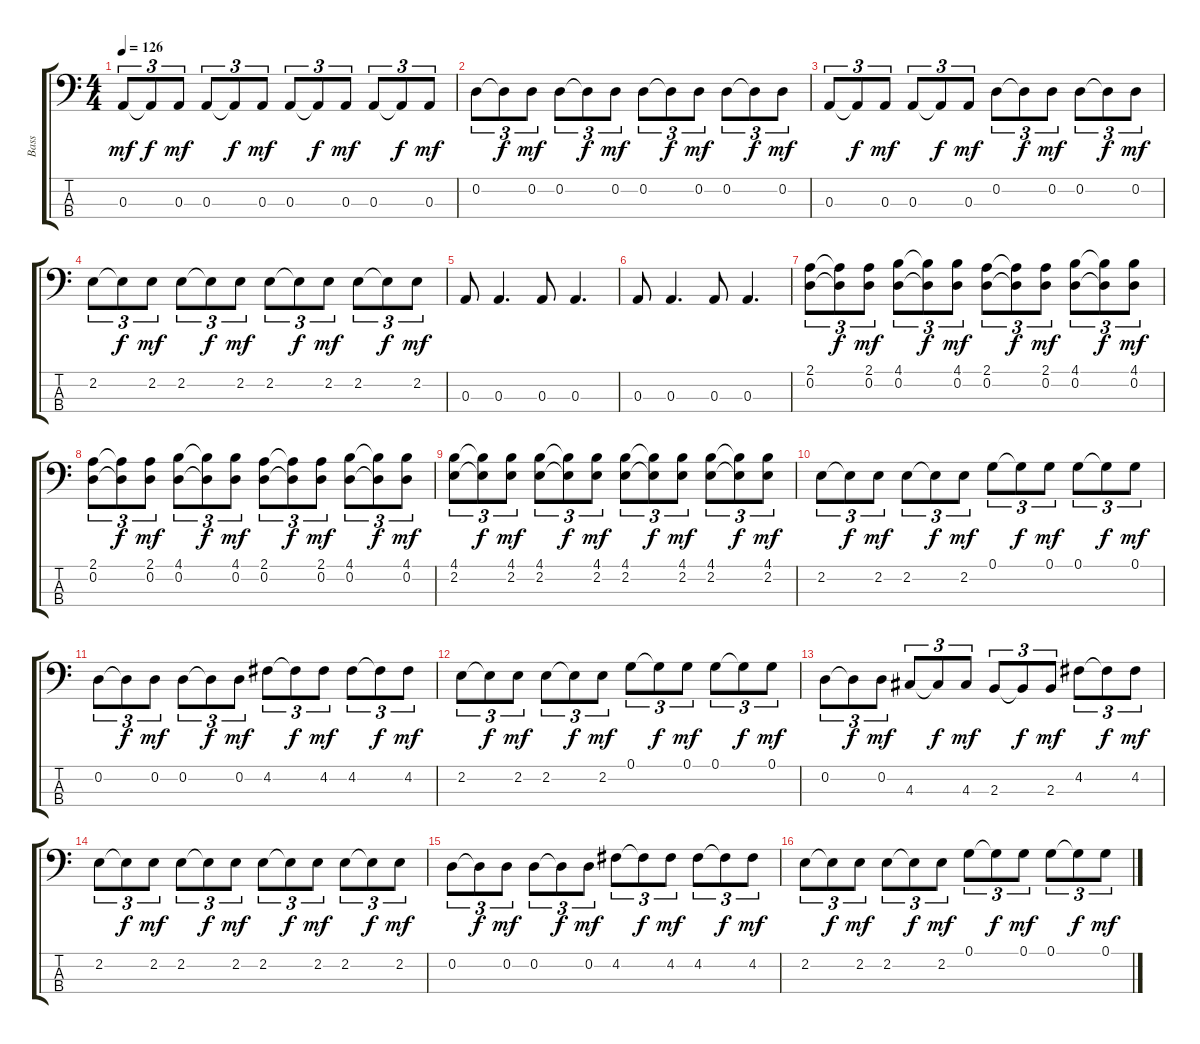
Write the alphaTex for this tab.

\track ("Bass" "Bass") {instrument electricbassfinger}
\staff {score tabs}
\tuning (G2 D2 A1 E1) {hide}
\ts (4 4)
\tempo 126
\clef f4
\ks c
0.3.8{tu (3 2) dy mf} 0.3{t}.8{tu (3 2) dy f} 0.3.8{tu (3 2) dy mf} 0.3.8{tu (3 2)} 0.3{t}.8{tu (3 2) dy f} 0.3.8{tu (3 2) dy mf} 0.3.8{tu (3 2)} 0.3{t}.8{tu (3 2) dy f} 0.3.8{tu (3 2) dy mf} 0.3.8{tu (3 2)} 0.3{t}.8{tu (3 2) dy f} 0.3.8{tu (3 2) dy mf} |
0.2.8{tu (3 2)} 0.2{t}.8{tu (3 2) dy f} 0.2.8{tu (3 2) dy mf} 0.2.8{tu (3 2)} 0.2{t}.8{tu (3 2) dy f} 0.2.8{tu (3 2) dy mf} 0.2.8{tu (3 2)} 0.2{t}.8{tu (3 2) dy f} 0.2.8{tu (3 2) dy mf} 0.2.8{tu (3 2)} 0.2{t}.8{tu (3 2) dy f} 0.2.8{tu (3 2) dy mf} |
0.3.8{tu (3 2)} 0.3{t}.8{tu (3 2) dy f} 0.3.8{tu (3 2) dy mf} 0.3.8{tu (3 2)} 0.3{t}.8{tu (3 2) dy f} 0.3.8{tu (3 2) dy mf} 0.2.8{tu (3 2)} 0.2{t}.8{tu (3 2) dy f} 0.2.8{tu (3 2) dy mf} 0.2.8{tu (3 2)} 0.2{t}.8{tu (3 2) dy f} 0.2.8{tu (3 2) dy mf} |
2.2.8{tu (3 2)} 2.2{t}.8{tu (3 2) dy f} 2.2.8{tu (3 2) dy mf} 2.2.8{tu (3 2)} 2.2{t}.8{tu (3 2) dy f} 2.2.8{tu (3 2) dy mf} 2.2.8{tu (3 2)} 2.2{t}.8{tu (3 2) dy f} 2.2.8{tu (3 2) dy mf} 2.2.8{tu (3 2)} 2.2{t}.8{tu (3 2) dy f} 2.2.8{tu (3 2) dy mf} |
0.3.8 0.3.4{d} 0.3.8 0.3.4{d} |
0.3.8 0.3.4{d} 0.3.8 0.3.4{d} |
(2.1 0.2).8{tu (3 2)} (2.1{t} 0.2{t}).8{tu (3 2) dy f} (2.1 0.2).8{tu (3 2) dy mf} (4.1 0.2).8{tu (3 2)} (4.1{t} 0.2{t}).8{tu (3 2) dy f} (4.1 0.2).8{tu (3 2) dy mf} (2.1 0.2).8{tu (3 2)} (2.1{t} 0.2{t}).8{tu (3 2) dy f} (2.1 0.2).8{tu (3 2) dy mf} (4.1 0.2).8{tu (3 2)} (4.1{t} 0.2{t}).8{tu (3 2) dy f} (4.1 0.2).8{tu (3 2) dy mf} |
(2.1 0.2).8{tu (3 2)} (2.1{t} 0.2{t}).8{tu (3 2) dy f} (2.1 0.2).8{tu (3 2) dy mf} (4.1 0.2).8{tu (3 2)} (4.1{t} 0.2{t}).8{tu (3 2) dy f} (4.1 0.2).8{tu (3 2) dy mf} (2.1 0.2).8{tu (3 2)} (2.1{t} 0.2{t}).8{tu (3 2) dy f} (2.1 0.2).8{tu (3 2) dy mf} (4.1 0.2).8{tu (3 2)} (4.1{t} 0.2{t}).8{tu (3 2) dy f} (4.1 0.2).8{tu (3 2) dy mf} |
(4.1 2.2).8{tu (3 2)} (4.1{t} 2.2{t}).8{tu (3 2) dy f} (4.1 2.2).8{tu (3 2) dy mf} (4.1 2.2).8{tu (3 2)} (4.1{t} 2.2{t}).8{tu (3 2) dy f} (4.1 2.2).8{tu (3 2) dy mf} (4.1 2.2).8{tu (3 2)} (4.1{t} 2.2{t}).8{tu (3 2) dy f} (4.1 2.2).8{tu (3 2) dy mf} (4.1 2.2).8{tu (3 2)} (4.1{t} 2.2{t}).8{tu (3 2) dy f} (4.1 2.2).8{tu (3 2) dy mf} |
2.2.8{tu (3 2)} 2.2{t}.8{tu (3 2) dy f} 2.2.8{tu (3 2) dy mf} 2.2.8{tu (3 2)} 2.2{t}.8{tu (3 2) dy f} 2.2.8{tu (3 2) dy mf} 0.1.8{tu (3 2)} 0.1{t}.8{tu (3 2) dy f} 0.1.8{tu (3 2) dy mf} 0.1.8{tu (3 2)} 0.1{t}.8{tu (3 2) dy f} 0.1.8{tu (3 2) dy mf} |
0.2.8{tu (3 2)} 0.2{t}.8{tu (3 2) dy f} 0.2.8{tu (3 2) dy mf} 0.2.8{tu (3 2)} 0.2{t}.8{tu (3 2) dy f} 0.2.8{tu (3 2) dy mf} 4.2.8{tu (3 2)} 4.2{t}.8{tu (3 2) dy f} 4.2.8{tu (3 2) dy mf} 4.2.8{tu (3 2)} 4.2{t}.8{tu (3 2) dy f} 4.2.8{tu (3 2) dy mf} |
2.2.8{tu (3 2)} 2.2{t}.8{tu (3 2) dy f} 2.2.8{tu (3 2) dy mf} 2.2.8{tu (3 2)} 2.2{t}.8{tu (3 2) dy f} 2.2.8{tu (3 2) dy mf} 0.1.8{tu (3 2)} 0.1{t}.8{tu (3 2) dy f} 0.1.8{tu (3 2) dy mf} 0.1.8{tu (3 2)} 0.1{t}.8{tu (3 2) dy f} 0.1.8{tu (3 2) dy mf} |
0.2.8{tu (3 2)} 0.2{t}.8{tu (3 2) dy f} 0.2.8{tu (3 2) dy mf} 4.3.8{tu (3 2)} 4.3{t}.8{tu (3 2) dy f} 4.3.8{tu (3 2) dy mf} 2.3.8{tu (3 2)} 2.3{t}.8{tu (3 2) dy f} 2.3.8{tu (3 2) dy mf} 4.2.8{tu (3 2)} 4.2{t}.8{tu (3 2) dy f} 4.2.8{tu (3 2) dy mf} |
2.2.8{tu (3 2)} 2.2{t}.8{tu (3 2) dy f} 2.2.8{tu (3 2) dy mf} 2.2.8{tu (3 2)} 2.2{t}.8{tu (3 2) dy f} 2.2.8{tu (3 2) dy mf} 2.2.8{tu (3 2)} 2.2{t}.8{tu (3 2) dy f} 2.2.8{tu (3 2) dy mf} 2.2.8{tu (3 2)} 2.2{t}.8{tu (3 2) dy f} 2.2.8{tu (3 2) dy mf} |
0.2.8{tu (3 2)} 0.2{t}.8{tu (3 2) dy f} 0.2.8{tu (3 2) dy mf} 0.2.8{tu (3 2)} 0.2{t}.8{tu (3 2) dy f} 0.2.8{tu (3 2) dy mf} 4.2.8{tu (3 2)} 4.2{t}.8{tu (3 2) dy f} 4.2.8{tu (3 2) dy mf} 4.2.8{tu (3 2)} 4.2{t}.8{tu (3 2) dy f} 4.2.8{tu (3 2) dy mf} |
2.2.8{tu (3 2)} 2.2{t}.8{tu (3 2) dy f} 2.2.8{tu (3 2) dy mf} 2.2.8{tu (3 2)} 2.2{t}.8{tu (3 2) dy f} 2.2.8{tu (3 2) dy mf} 0.1.8{tu (3 2)} 0.1{t}.8{tu (3 2) dy f} 0.1.8{tu (3 2) dy mf} 0.1.8{tu (3 2)} 0.1{t}.8{tu (3 2) dy f} 0.1.8{tu (3 2) dy mf}
